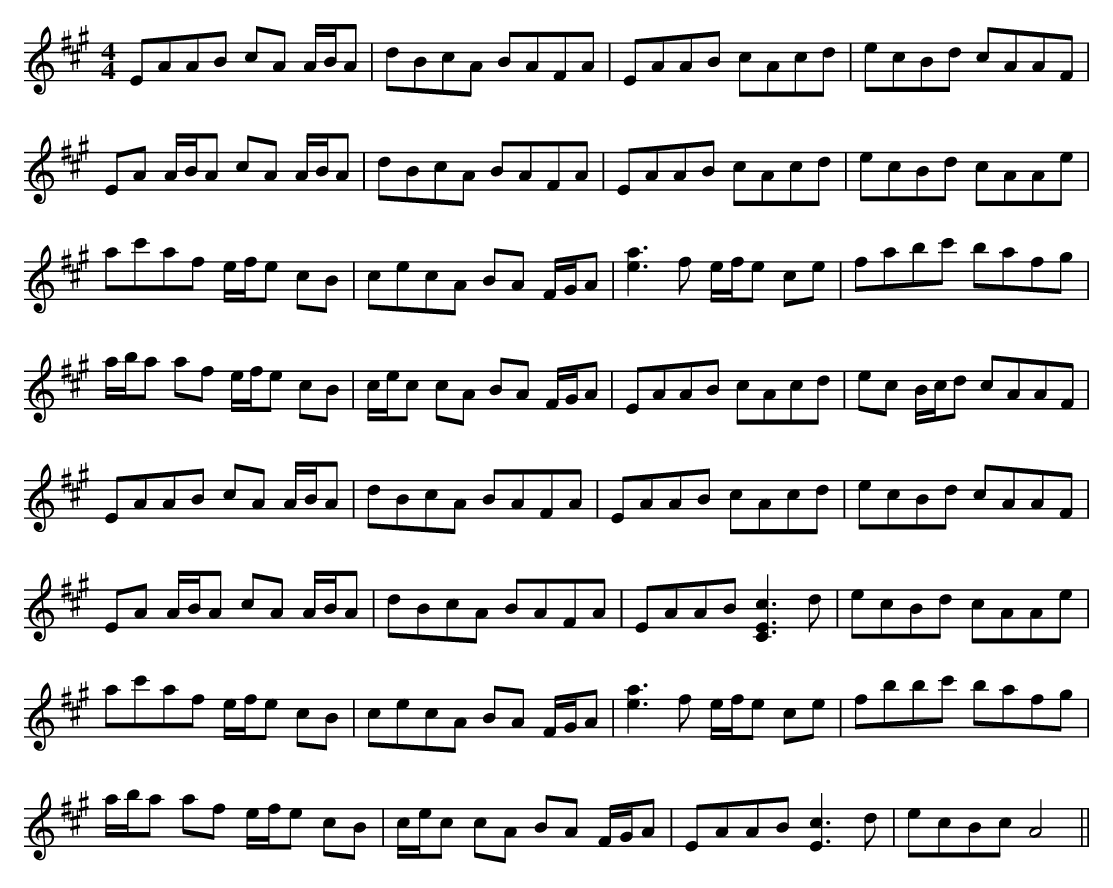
X:1
M:4/4
K:A
EAAB cA A/B/A|dBcA BAFA|EAAB cAcd|ecBd cAAF|
EA A/B/A cA A/B/A|dBcA BAFA|EAAB cAcd|ecBd cAAe|
ac'af e/f/e cB|cecA BA F/G/A|[a3e3] f e/f/e ce|fabc' bafg|
a/b/a af e/f/e cB|c/e/c cA BA F/G/A|EAAB cAcd|ec B/c/d cAAF|
EAAB cA A/B/A|dBcA BAFA|EAAB cAcd|ecBd cAAF|
EA A/B/A cA A/B/A|dBcA BAFA|EAAB [c3E3C3] d|ecBd cAAe|
ac'af e/f/e cB|cecA BA F/G/A|[a3e3] f e/f/e ce|fbbc' bafg|
a/b/a af e/f/e cB|c/e/c cA BA F/G/A|EAAB [c3E3] d|ecBc A4||
